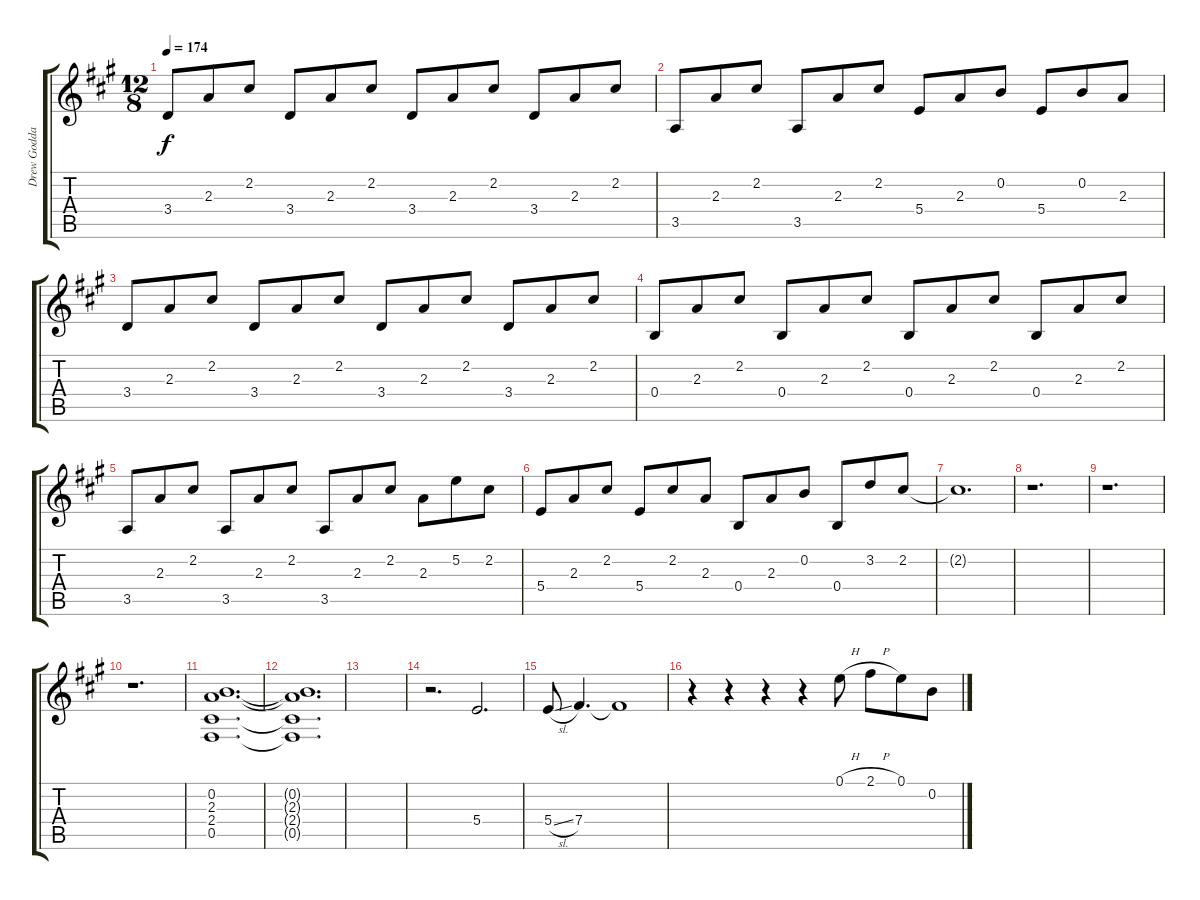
\track ("Drew Goddard (Karn. Tun.)" "Drew Godda") {instrument electricguitarclean}
\staff {score tabs}
\tuning (E4 B3 G3 B2 Gb2 B1) {hide}
\ts (12 8)
\tempo 174
\clef g2
\ks a
3.4.8{dy f} 2.3.8 2.2.8 3.4.8 2.3.8 2.2.8 3.4.8 2.3.8 2.2.8 3.4.8 2.3.8 2.2.8 |
3.5.8 2.3.8 2.2.8 3.5.8 2.3.8 2.2.8 5.4.8 2.3.8 0.2.8 5.4.8 0.2.8 2.3.8 |
3.4.8 2.3.8 2.2.8 3.4.8 2.3.8 2.2.8 3.4.8 2.3.8 2.2.8 3.4.8 2.3.8 2.2.8 |
0.4.8 2.3.8 2.2.8 0.4.8 2.3.8 2.2.8 0.4.8 2.3.8 2.2.8 0.4.8 2.3.8 2.2.8 |
3.5.8 2.3.8 2.2.8 3.5.8 2.3.8 2.2.8 3.5.8 2.3.8 2.2.8 2.3.8 5.2.8 2.2.8 |
5.4.8 2.3.8 2.2.8 5.4.8 2.2.8 2.3.8 0.4.8 2.3.8 0.2.8 0.4.8 3.2.8 2.2.8 |
2.2{t}.1{d} |
r.1{d} |
r.1{d} |
r.1{d} |
(0.2 2.3 2.4 0.5).1{d} |
(0.2{t} 2.3{t} 2.4{t} 0.5{t}).1{d} |
|
r.2{d} 5.4.2{d} |
5.4{sl}.8 7.4.4{d} 7.4{t}.1 |
r.4 r.4 r.4 r.4 0.1{h}.8 2.1{h}.8 0.1.8 0.2{h}.8
